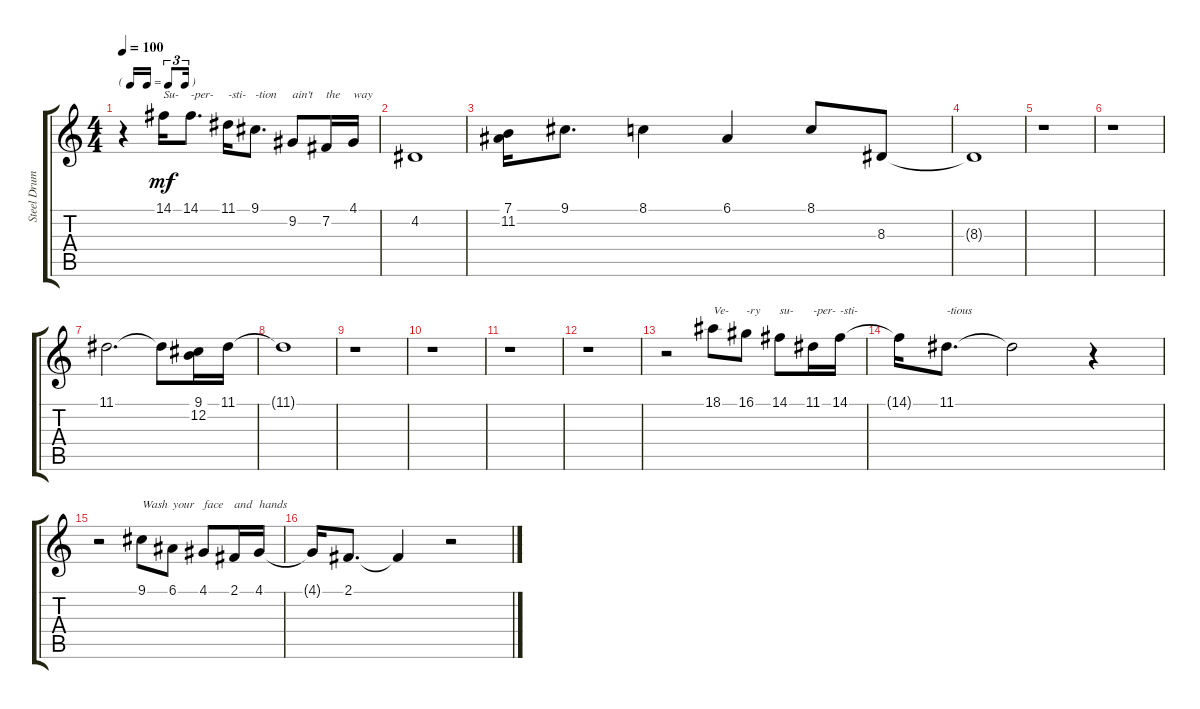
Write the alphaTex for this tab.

\track ("Steel Drums" "Steel Drum") {instrument steeldrums}
\staff {score tabs}
\tuning (E4 B3 G3 D3 A2 E2) {hide}
\ts (4 4)
\tf triplet16th
\tempo 100
\clef g2
\ks c
r.4{dy mf} 14.1.16{txt "Su-"} 14.1.8{d txt "-per-"} 11.1.16{txt "-sti-"} 9.1.8{d txt "-tion"} 9.2.8{txt "ain't"} 7.2.16{txt "the"} 4.1.16{txt "way"} |
4.2.1 |
(7.1 11.2).16 9.1.8{d} 8.1.4 6.1.4 8.1.8 8.3.8 |
8.3{t}.1 |
r.1 |
r.1 |
11.1.2{d} 11.1{t}.8 (9.1 12.2).16 11.1.16 |
11.1{t}.1 |
r.1 |
r.1 |
r.1 |
r.1 |
r.2 18.1.8{txt "Ve-"} 16.1.8{txt "-ry"} 14.1.8{txt "su-"} 11.1.16{txt "-per-"} 14.1.16{txt "-sti-"} |
14.1{t}.16 11.1.8{d txt "-tious"} 11.1{t}.2 r.4 |
r.2 9.1.8{txt "Wash"} 6.1.8{txt "your"} 4.1.8{txt "face"} 2.1.16{txt "and"} 4.1.16{txt "hands"} |
4.1{t}.16 2.1.8{d} 2.1{t}.4 r.2
